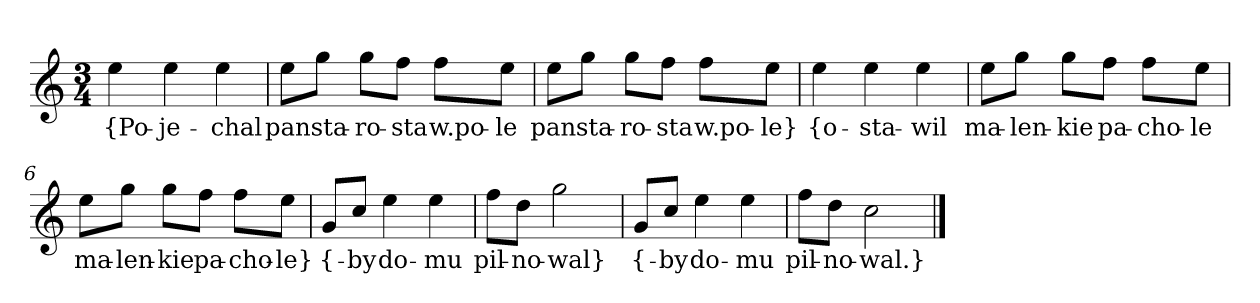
**kern	**text
*part1	*part1
*staff1	*staff1
*clefG2	*
*k[]	*
*C:	*
*M3/4	*
=	=
4ee	{Po-
4ee	-je-
4ee	-chal
=2	=2
8ee\L	pan
8gg\J	sta-
8gg\L	-ro-
8ff\J	-sta
8ff\L	w.po-
8ee\J	-le
=3	=3
8ee\L	pan
8gg\J	sta-
8gg\L	-ro-
8ff\J	-sta
8ff\L	w.po-
8ee\J	-le}
=4y	=4y
4ee	{o-
4ee	-sta-
4ee	-wil
=5	=5
8ee\L	ma-
8gg\J	-len-
8gg\L	-kie
8ff\J	pa-
8ff\L	-cho-
8ee\J	-le
=6	=6
8ee\L	ma-
8gg\J	-len-
8gg\L	-kie
8ff\J	pa-
8ff\L	-cho-
8ee\J	-le}
=7y	=7y
8g/L	{-
8cc/J	-by
4ee	do-
4ee	-mu
=8	=8
8ff\L	pil-
8dd\J	-no-
2gg	-wal}
=9y	=9y
8g/L	{-
8cc/J	-by
4ee	do-
4ee	-mu
=10	=10
8ff\L	pil-
8dd\J	-no-
2cc	-wal.}
==	==
*-	*-
